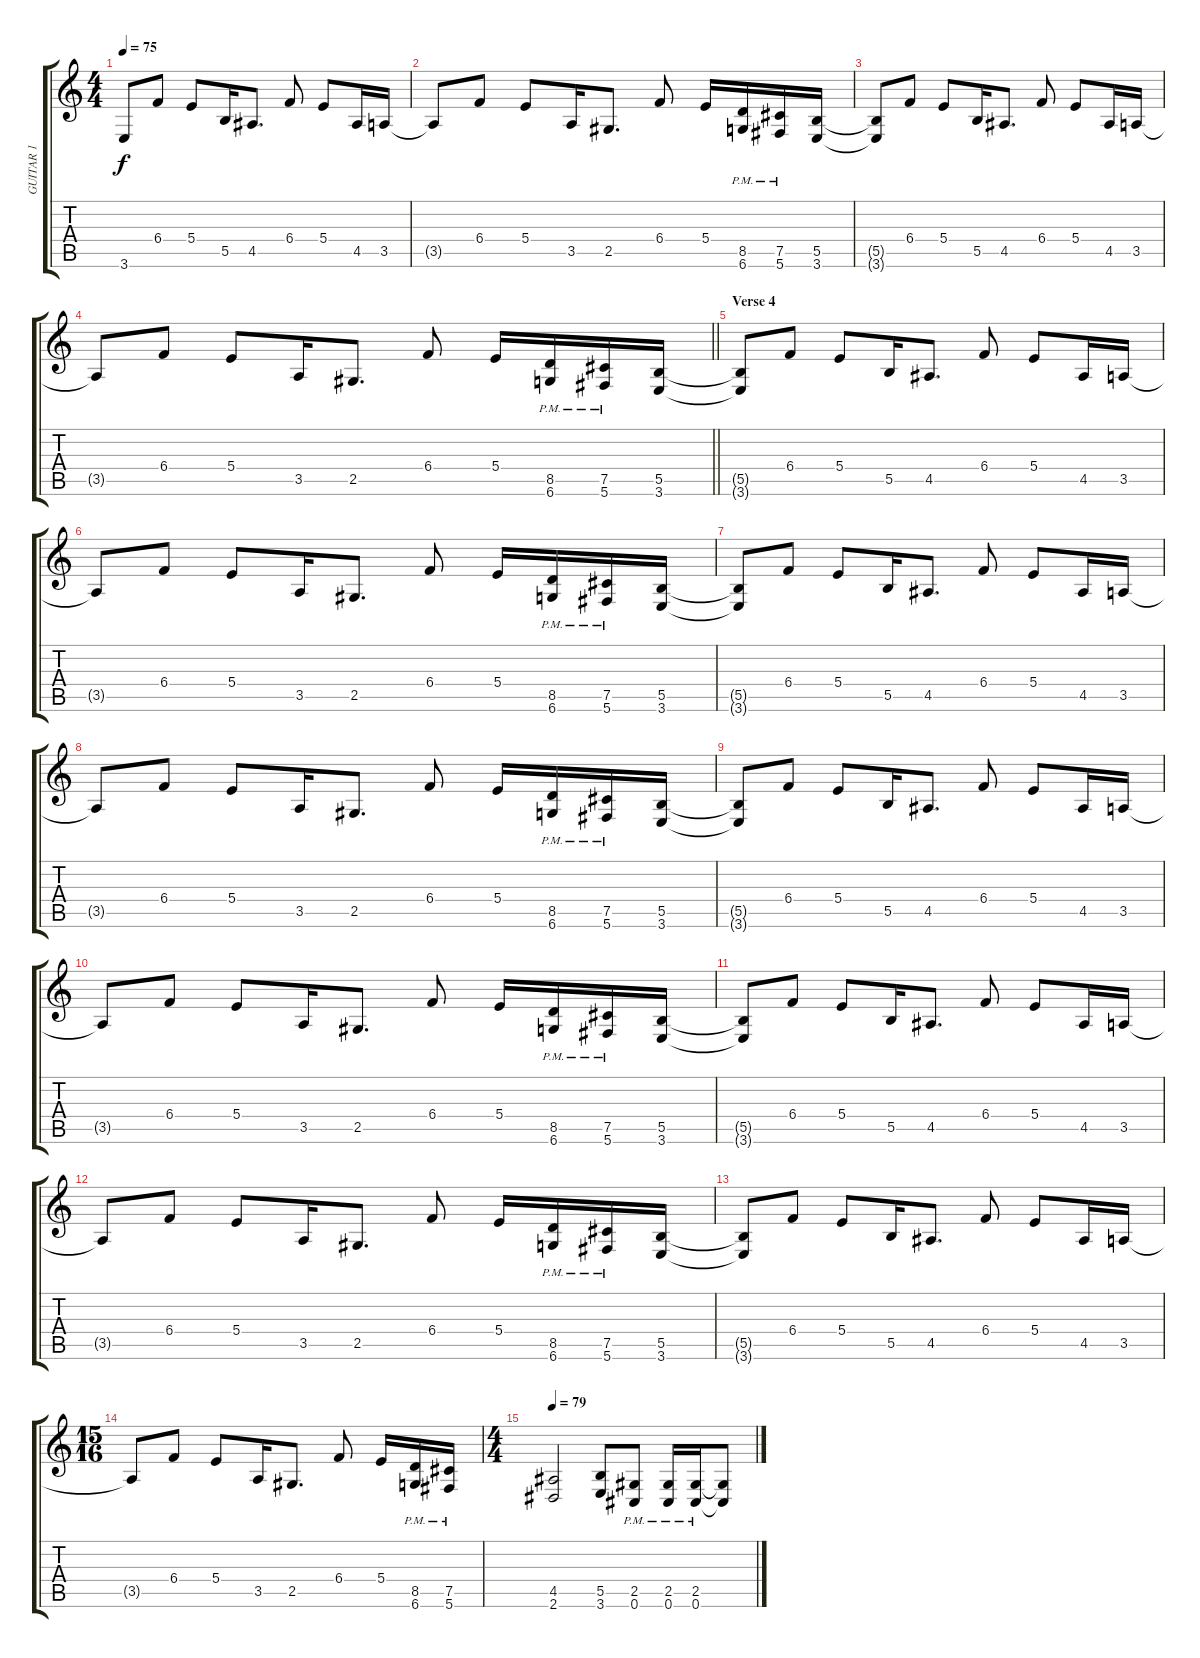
\track ("GUITAR 1" "GUITAR 1") {instrument overdrivenguitar}
\staff {score tabs}
\tuning (Db4 Ab3 E3 B2 Gb2 Db2) {hide}
\ts (4 4)
\tempo 75
\clef g2
\ks c
3.6.8{dy f} 6.4.8 5.4.8 5.5.16 4.5.8{d} 6.4.8 5.4.8 4.5.16 3.5.16 |
3.5{t}.8 6.4.8 5.4.8 3.5.16 2.5.8{d} 6.4.8 5.4.16 (8.5{pm} 6.6{pm}).16 (7.5{pm} 5.6{pm}).16 (5.5 3.6).16 |
(5.5{t} 3.6{t}).8 6.4.8 5.4.8 5.5.16 4.5.8{d} 6.4.8 5.4.8 4.5.16 3.5.16 |
\barLineRight lightlight
3.5{t}.8 6.4.8 5.4.8 3.5.16 2.5.8{d} 6.4.8 5.4.16 (8.5{pm} 6.6{pm}).16 (7.5{pm} 5.6{pm}).16 (5.5 3.6).16 |
\section ("" "Verse 4")
(5.5{t} 3.6{t}).8 6.4.8 5.4.8 5.5.16 4.5.8{d} 6.4.8 5.4.8 4.5.16 3.5.16 |
3.5{t}.8 6.4.8 5.4.8 3.5.16 2.5.8{d} 6.4.8 5.4.16 (8.5{pm} 6.6{pm}).16 (7.5{pm} 5.6{pm}).16 (5.5 3.6).16 |
(5.5{t} 3.6{t}).8 6.4.8 5.4.8 5.5.16 4.5.8{d} 6.4.8 5.4.8 4.5.16 3.5.16 |
3.5{t}.8 6.4.8 5.4.8 3.5.16 2.5.8{d} 6.4.8 5.4.16 (8.5{pm} 6.6{pm}).16 (7.5{pm} 5.6{pm}).16 (5.5 3.6).16 |
(5.5{t} 3.6{t}).8 6.4.8 5.4.8 5.5.16 4.5.8{d} 6.4.8 5.4.8 4.5.16 3.5.16 |
3.5{t}.8 6.4.8 5.4.8 3.5.16 2.5.8{d} 6.4.8 5.4.16 (8.5{pm} 6.6{pm}).16 (7.5{pm} 5.6{pm}).16 (5.5 3.6).16 |
(5.5{t} 3.6{t}).8 6.4.8 5.4.8 5.5.16 4.5.8{d} 6.4.8 5.4.8 4.5.16 3.5.16 |
3.5{t}.8 6.4.8 5.4.8 3.5.16 2.5.8{d} 6.4.8 5.4.16 (8.5{pm} 6.6{pm}).16 (7.5{pm} 5.6{pm}).16 (5.5 3.6).16 |
(5.5{t} 3.6{t}).8 6.4.8 5.4.8 5.5.16 4.5.8{d} 6.4.8 5.4.8 4.5.16 3.5.16 |
\ts (15 16)
3.5{t}.8 6.4.8 5.4.8 3.5.16 2.5.8{d} 6.4.8 5.4.16 (8.5{pm} 6.6{pm}).16 (7.5{pm} 5.6{pm}).16 |
\ts (4 4)
\tempo 79
(4.5 2.6).2 (5.5 3.6).8 (2.5{pm} 0.6{pm}).8 (2.5{pm} 0.6{pm}).16 (2.5{pm} 0.6{pm}).16 (2.5{t} 0.6{t}).8
